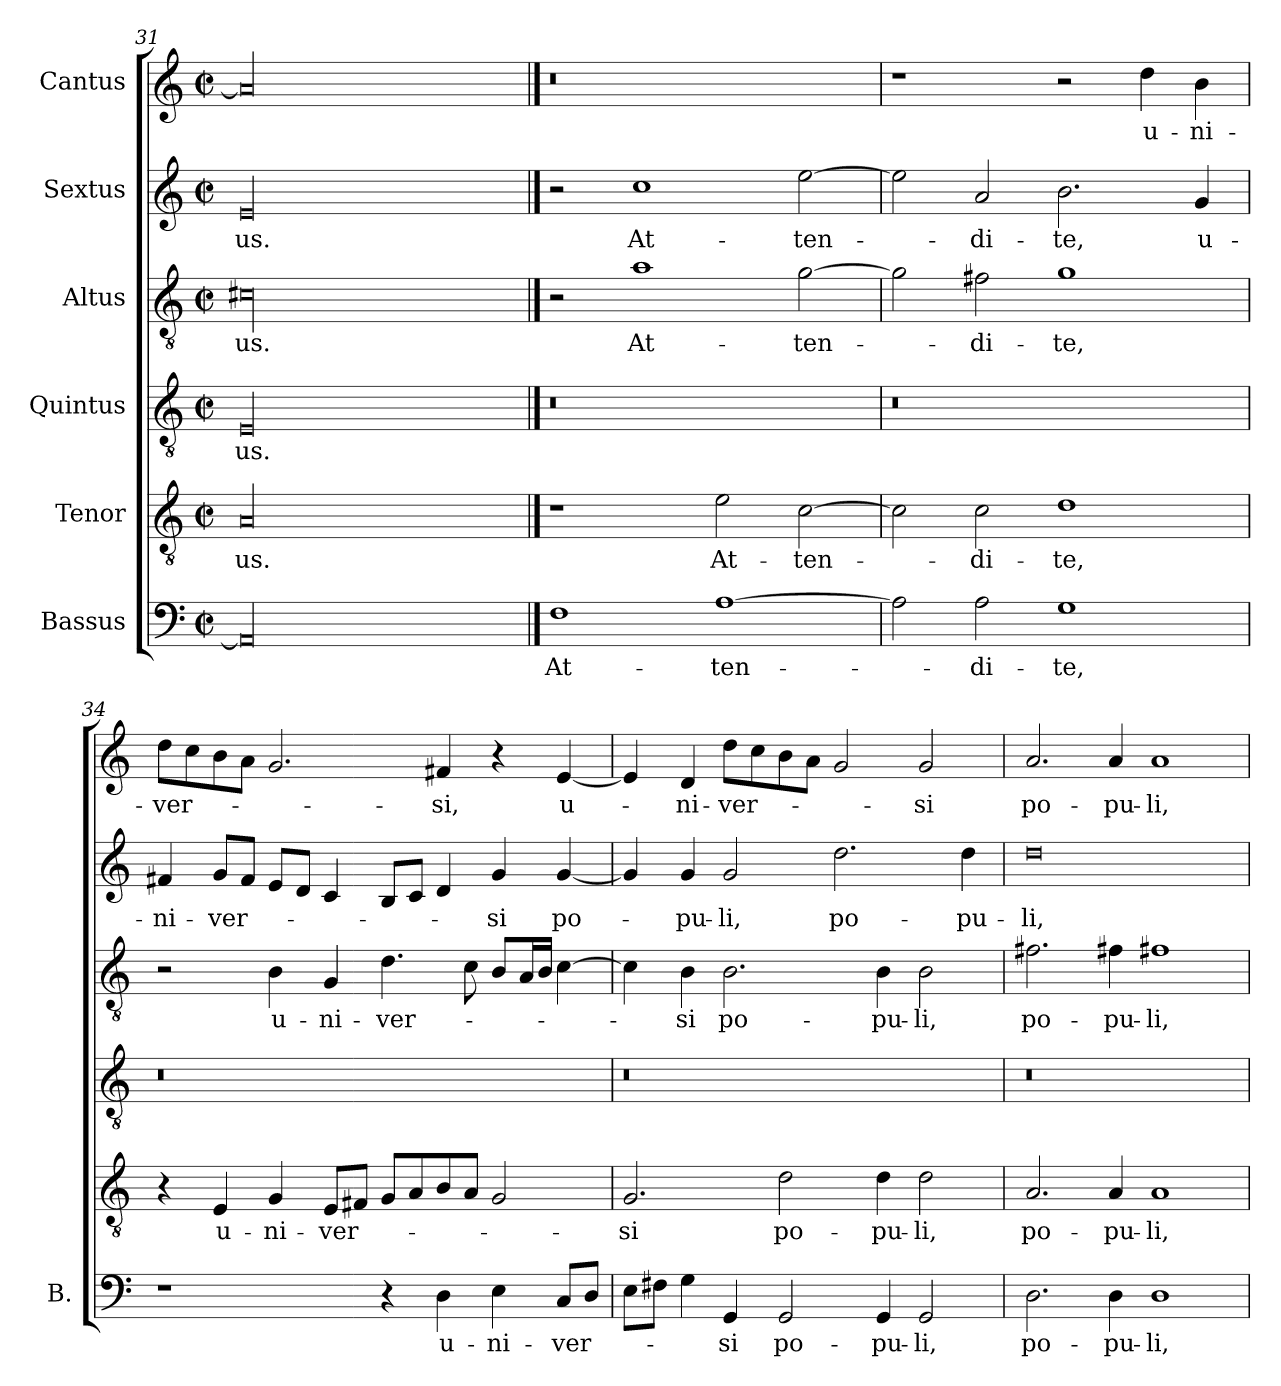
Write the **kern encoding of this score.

**kern	**text	**kern	**text	**kern	**text	**kern	**text	**kern	**text	**kern	**text
*part6	*part6	*part5	*part5	*part4	*part4	*part3	*part3	*part2	*part2	*part1	*part1
*staff6	*staff6	*staff5	*staff5	*staff4	*staff4	*staff3	*staff3	*staff2	*staff2	*staff1	*staff1
*I"Bassus	*	*I"Tenor	*	*I"Quintus	*	*I"Altus	*	*I"Sextus	*	*I"Cantus	*
*I'B.	*	*	*	*	*	*	*	*	*	*	*
*clefF4	*	*clefGv2	*	*clefGv2	*	*clefGv2	*	*clefG2	*	*clefG2	*
*k[]	*	*k[]	*	*k[]	*	*k[]	*	*k[]	*	*k[]	*
*C:	*	*C:	*	*C:	*	*C:	*	*C:	*	*C:	*
*M2/2	*	*M2/2	*	*M2/2	*	*M2/2	*	*M2/2	*	*M2/2	*
*met(c|)	*	*met(c|)	*	*met(c|)	*	*met(c|)	*	*met(c|)	*	*met(c|)	*
=31	=31	=31	=31	=31	=31	=31	=31	=31	=31	=31	=31
00AA/]	.	00A/	-us.	00E/	-us.	00c#X\	-us.	00e/	-us.	00a/]	.
==32	==32	==32	==32	==32	==32	==32	==32	==32	==32	==32	==32
!	!	!	!	!LO:N:vis=0	!	!	!	!	!	!LO:N:vis=0	!
1F\	At-	1r	.	1r	.	2r	.	2r	.	1r	.
.	.	.	.	.	.	1a\	At-	1cc\	At-	.	.
[1A\	-ten-	2e\	At-	1ryy	.	.	.	.	.	1ryy	.
.	.	[2c\	-ten-	.	.	[2g\	-ten-	[2ee\	-ten-	.	.
=33	=33	=33	=33	=33	=33	=33	=33	=33	=33	=33	=33
!	!	!	!	!LO:N:vis=0	!	!	!	!	!	!	!
2A\]	.	2c\]	.	1r	.	2g\]	.	2ee\]	.	1r	.
2A\	-di-	2c\	-di-	.	.	2f#X\	-di-	2a/	-di-	.	.
1G\	-te,	1d\	-te,	1ryy	.	1g\	-te,	2.b\	-te,	2r	.
.	.	.	.	.	.	.	.	.	.	4dd\	u-
.	.	.	.	.	.	.	.	4g/	u-	4b\	-ni-
=34	=34	=34	=34	=34	=34	=34	=34	=34	=34	=34	=34
!	!	!	!	!LO:N:vis=0	!	!	!	!	!	!	!
1r	.	4r	.	1r	.	2r	.	4f#X/	-ni-	8dd\L	-ver-
.	.	.	.	.	.	.	.	.	.	8cc\	.
.	.	4E/	u-	.	.	.	.	8g/L	-ver-	8b\	.
.	.	.	.	.	.	.	.	8f#/J	.	8a\J	.
.	.	4G/	-ni-	.	.	4B\	u-	8e/L	.	2.g/	.
.	.	.	.	.	.	.	.	8d/J	.	.	.
.	.	8E/L	-ver-	.	.	4G/	-ni-	4c/	.	.	.
.	.	8F#X/J	.	.	.	.	.	.	.	.	.
4r	.	8G/L	.	1ryy	.	4.d\	-ver-	8B/L	.	.	.
.	.	8A/	.	.	.	.	.	8c/J	.	.	.
4D\	u-	8B/	.	.	.	.	.	4d/	.	4f#X/	-si,
.	.	8A/J	.	.	.	8c\	.	.	.	.	.
4E\	-ni-	2G/	.	.	.	8B/L	.	4g/	-si	4r	.
.	.	.	.	.	.	16A/L	.	.	.	.	.
.	.	.	.	.	.	16B/JJ	.	.	.	.	.
8C/L	-ver-	.	.	.	.	[4c\	.	[4g/	po-	[4e/	u-
8D/J	.	.	.	.	.	.	.	.	.	.	.
=35	=35	=35	=35	=35	=35	=35	=35	=35	=35	=35	=35
!	!	!	!	!LO:N:vis=0	!	!	!	!	!	!	!
8E\L	.	2.G/	-si	1r	.	4c\]	.	4g/]	.	4e/]	.
8F#X\J	.	.	.	.	.	.	.	.	.	.	.
4G\	.	.	.	.	.	4B\	-si	4g/	-pu-	4d/	-ni-
4GG/	-si	.	.	.	.	2.B\	po-	2g/	-li,	8dd\L	-ver-
.	.	.	.	.	.	.	.	.	.	8cc\	.
2GG/	po-	2d\	po-	.	.	.	.	.	.	8b\	.
.	.	.	.	.	.	.	.	.	.	8a\J	.
.	.	.	.	1ryy	.	.	.	2.dd\	po-	2g/	.
4GG/	-pu-	4d\	-pu-	.	.	4B\	-pu-	.	.	.	.
2GG/	-li,	2d\	-li,	.	.	2B\	-li,	.	.	2g/	-si
.	.	.	.	.	.	.	.	4dd\	-pu-	.	.
=36	=36	=36	=36	=36	=36	=36	=36	=36	=36	=36	=36
!	!	!	!	!LO:N:vis=0	!	!	!	!	!	!	!
2.D\	po-	2.A/	po-	1r	.	2.f#X\	po-	0dd\	-li,	2.a/	po-
4D\	-pu-	4A/	-pu-	.	.	4f#X\	-pu-	.	.	4a/	-pu-
1D\	-li,	1A/	-li,	1ryy	.	1f#X\	-li,	.	.	1a/	-li,
=	=	=	=	=	=	=	=	=	=	=	=
*-	*-	*-	*-	*-	*-	*-	*-	*-	*-	*-	*-
